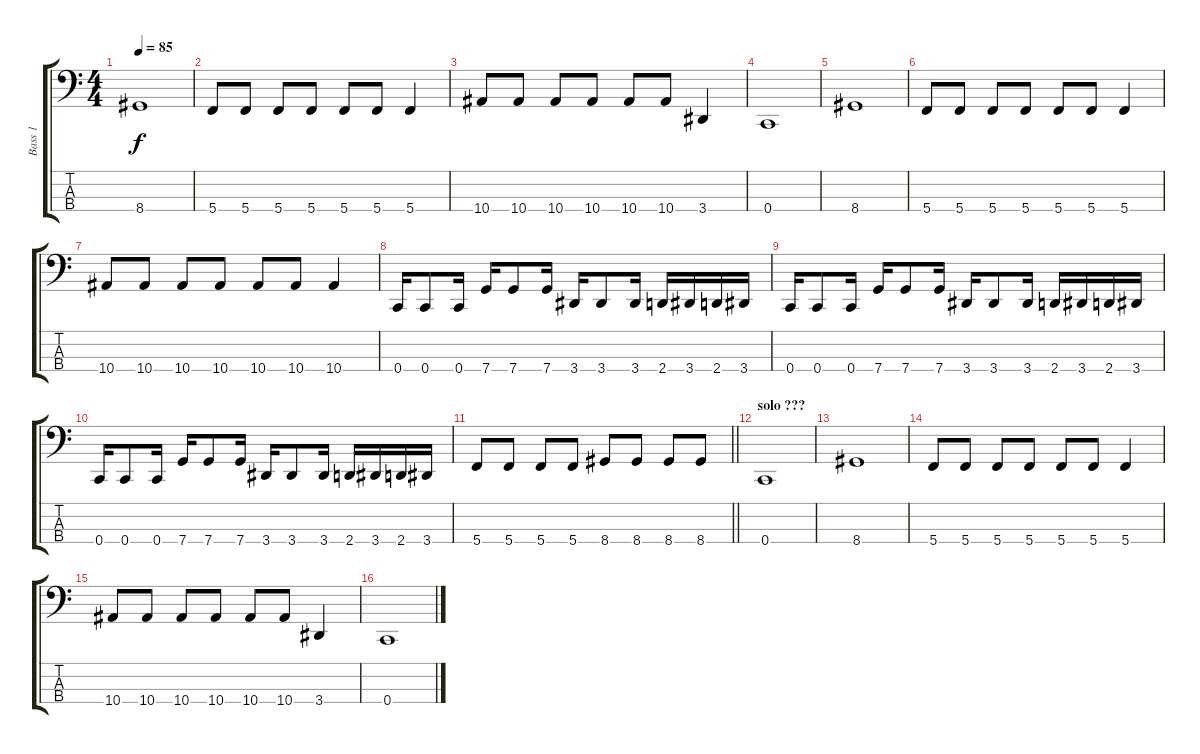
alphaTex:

\track ("Bass 1" "Bass 1") {instrument electricbasspick}
\staff {score tabs}
\tuning (F2 C2 G1 C1) {hide}
\ts (4 4)
\tempo 85
\clef f4
\ks c
8.4.1{dy f} |
5.4.8 5.4.8 5.4.8 5.4.8 5.4.8 5.4.8 5.4.4 |
10.4.8 10.4.8 10.4.8 10.4.8 10.4.8 10.4.8 3.4.4 |
0.4.1 |
8.4.1 |
5.4.8 5.4.8 5.4.8 5.4.8 5.4.8 5.4.8 5.4.4 |
10.4.8 10.4.8 10.4.8 10.4.8 10.4.8 10.4.8 10.4.4 |
0.4.16 0.4.8 0.4.16 7.4.16 7.4.8 7.4.16 3.4.16 3.4.8 3.4.16 2.4.16 3.4.16 2.4.16 3.4.16 |
0.4.16 0.4.8 0.4.16 7.4.16 7.4.8 7.4.16 3.4.16 3.4.8 3.4.16 2.4.16 3.4.16 2.4.16 3.4.16 |
0.4.16 0.4.8 0.4.16 7.4.16 7.4.8 7.4.16 3.4.16 3.4.8 3.4.16 2.4.16 3.4.16 2.4.16 3.4.16 |
\barLineRight lightlight
5.4.8 5.4.8 5.4.8 5.4.8 8.4.8 8.4.8 8.4.8 8.4.8 |
\section ("" "solo ???")
0.4.1 |
8.4.1 |
5.4.8 5.4.8 5.4.8 5.4.8 5.4.8 5.4.8 5.4.4 |
10.4.8 10.4.8 10.4.8 10.4.8 10.4.8 10.4.8 3.4.4 |
0.4.1
